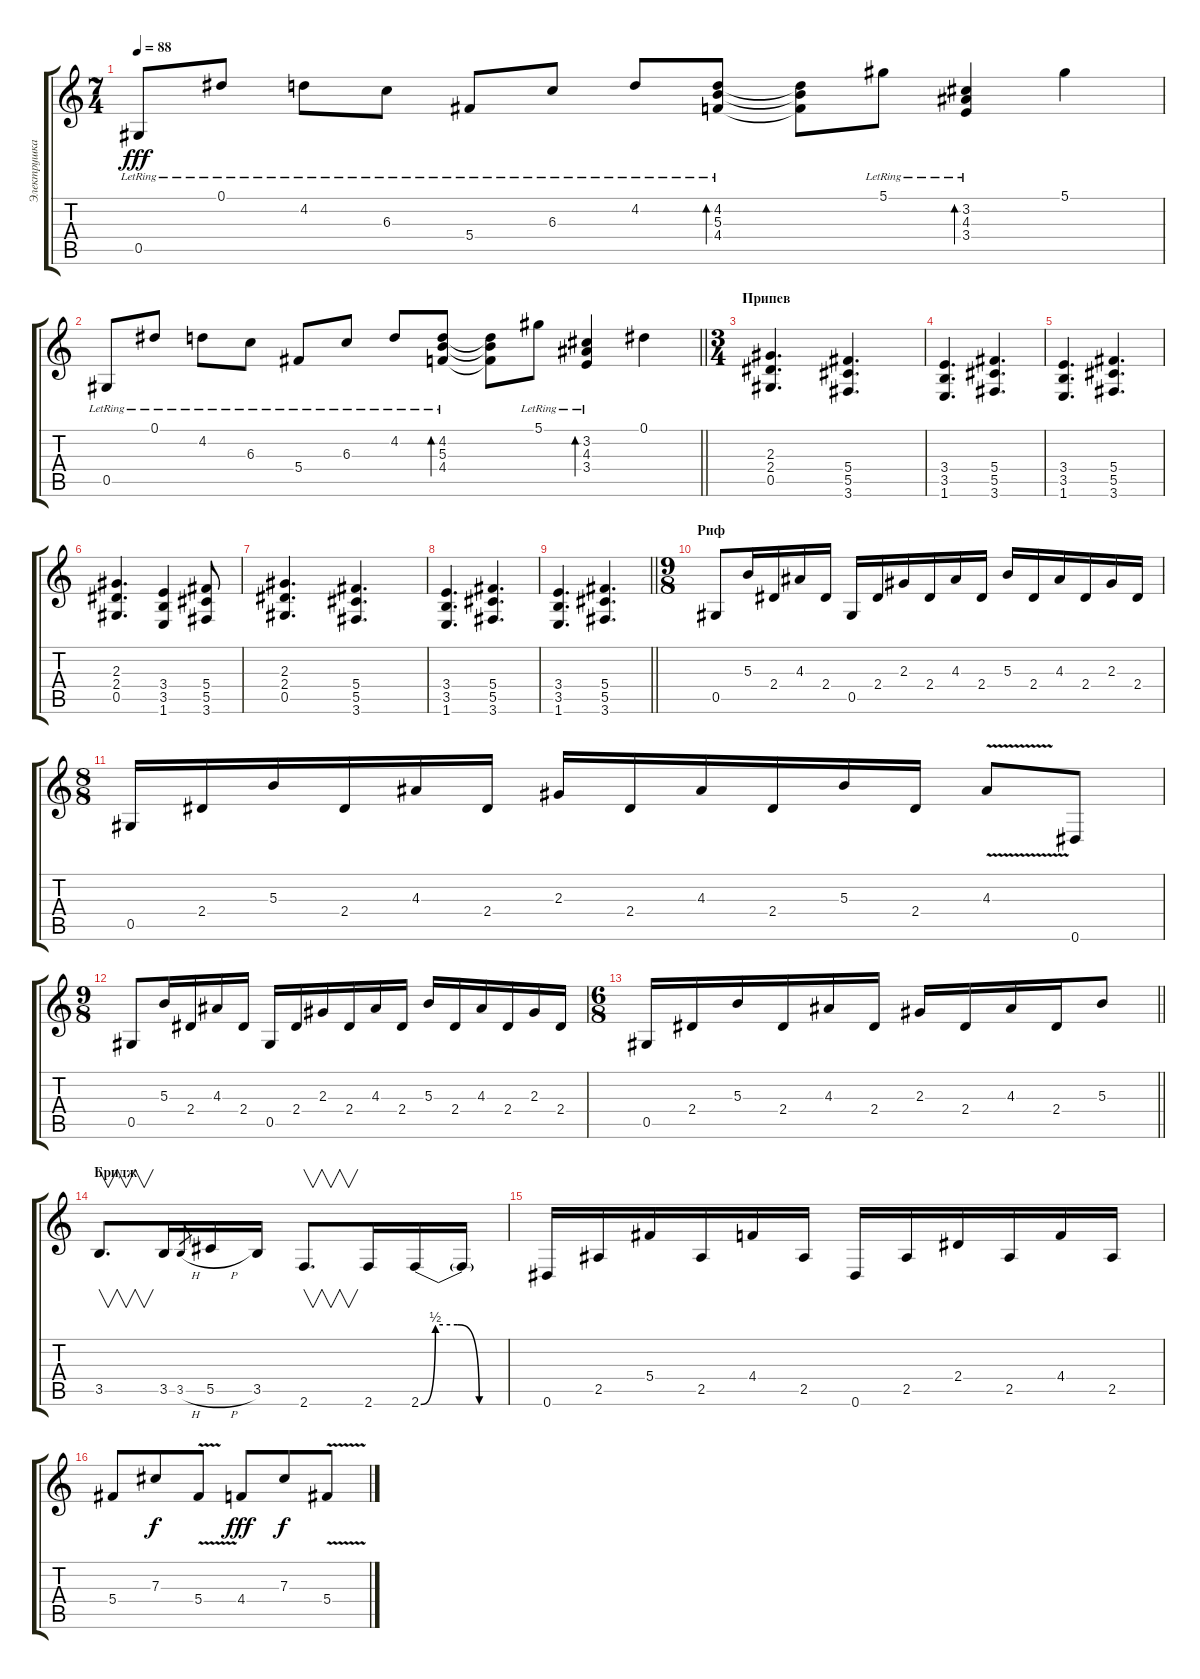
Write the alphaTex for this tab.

\track ("Электрушка" "Электрушка") {instrument electricguitarclean}
\staff {score tabs}
\tuning (Eb4 Bb3 Gb3 Db3 Ab2 Eb2) {hide}
\ts (7 4)
\tempo 88
\clef g2
\ks c
0.5{lr}.8{dy fff} 0.1{lr}.8 4.2{lr}.8 6.3{lr}.8 5.4{lr}.8 6.3{lr}.8 4.2{lr}.8 (4.2{lr} 5.3{lr} 4.4{lr}).8{bd 30} (4.2{t} 5.3{t} 4.4{t}).8 5.1{lr}.8 (3.2{lr} 4.3{lr} 3.4{lr}).4{bd 30} 5.1.4 |
\barLineRight lightlight
0.5{lr}.8 0.1{lr}.8 4.2{lr}.8 6.3{lr}.8 5.4{lr}.8 6.3{lr}.8 4.2{lr}.8 (4.2{lr} 5.3{lr} 4.4{lr}).8{bd 30} (4.2{t} 5.3{t} 4.4{t}).8 5.1{lr}.8 (3.2{lr} 4.3{lr} 3.4{lr}).4{bd 30} 0.1.4 |
\ts (3 4)
\section ("" "Припев")
(2.3 2.4 0.5).4{d volume 10 instrument distortionguitar} (5.4 5.5 3.6).4{d} |
(3.4 3.5 1.6).4{d} (5.4 5.5 3.6).4{d} |
(3.4 3.5 1.6).4{d} (5.4 5.5 3.6).4{d} |
(2.3 2.4 0.5).4{d} (3.4 3.5 1.6).4 (5.4 5.5 3.6).8 |
(2.3 2.4 0.5).4{d} (5.4 5.5 3.6).4{d} |
(3.4 3.5 1.6).4{d} (5.4 5.5 3.6).4{d} |
\barLineRight lightlight
(3.4 3.5 1.6).4{d} (5.4 5.5 3.6).4{d} |
\ts (9 8)
\section ("" "Риф")
0.5.8{volume 13} 5.3.16 2.4.16 4.3.16 2.4.16 0.5.16 2.4.16 2.3.16 2.4.16 4.3.16 2.4.16 5.3.16 2.4.16 4.3.16 2.4.16 2.3.16 2.4.16 |
\ts (8 8)
0.5.16 2.4.16 5.3.16 2.4.16 4.3.16 2.4.16 2.3.16 2.4.16 4.3.16 2.4.16 5.3.16 2.4.16 4.3{v}.8 0.6.8 |
\ts (9 8)
0.5.8 5.3.16 2.4.16 4.3.16 2.4.16 0.5.16 2.4.16 2.3.16 2.4.16 4.3.16 2.4.16 5.3.16 2.4.16 4.3.16 2.4.16 2.3.16 2.4.16 |
\ts (6 8)
\barLineRight lightlight
0.5.16 2.4.16 5.3.16 2.4.16 4.3.16 2.4.16 2.3.16 2.4.16 4.3.16 2.4.16 5.3.8 |
\section ("" "Бридж")
3.5.8{v d} 3.5.16 3.5{h}.8{gr} 5.5{h}.16 3.5.16 2.6.8{v d} 2.6.16 2.6{be (custom 0 0 10 2 25 2 40 0 60 0)}.16 2.6{t}.16 |
0.6.16 2.5.16 5.4.16 2.5.16 4.4.16 2.5.16 0.6.16 2.5.16 2.4.16 2.5.16 4.4.16 2.5.16 |
5.4.8 7.3.8{dy f} 5.4{v}.8 4.4.8{dy fff} 7.3.8{dy f} 5.4{v}.8
